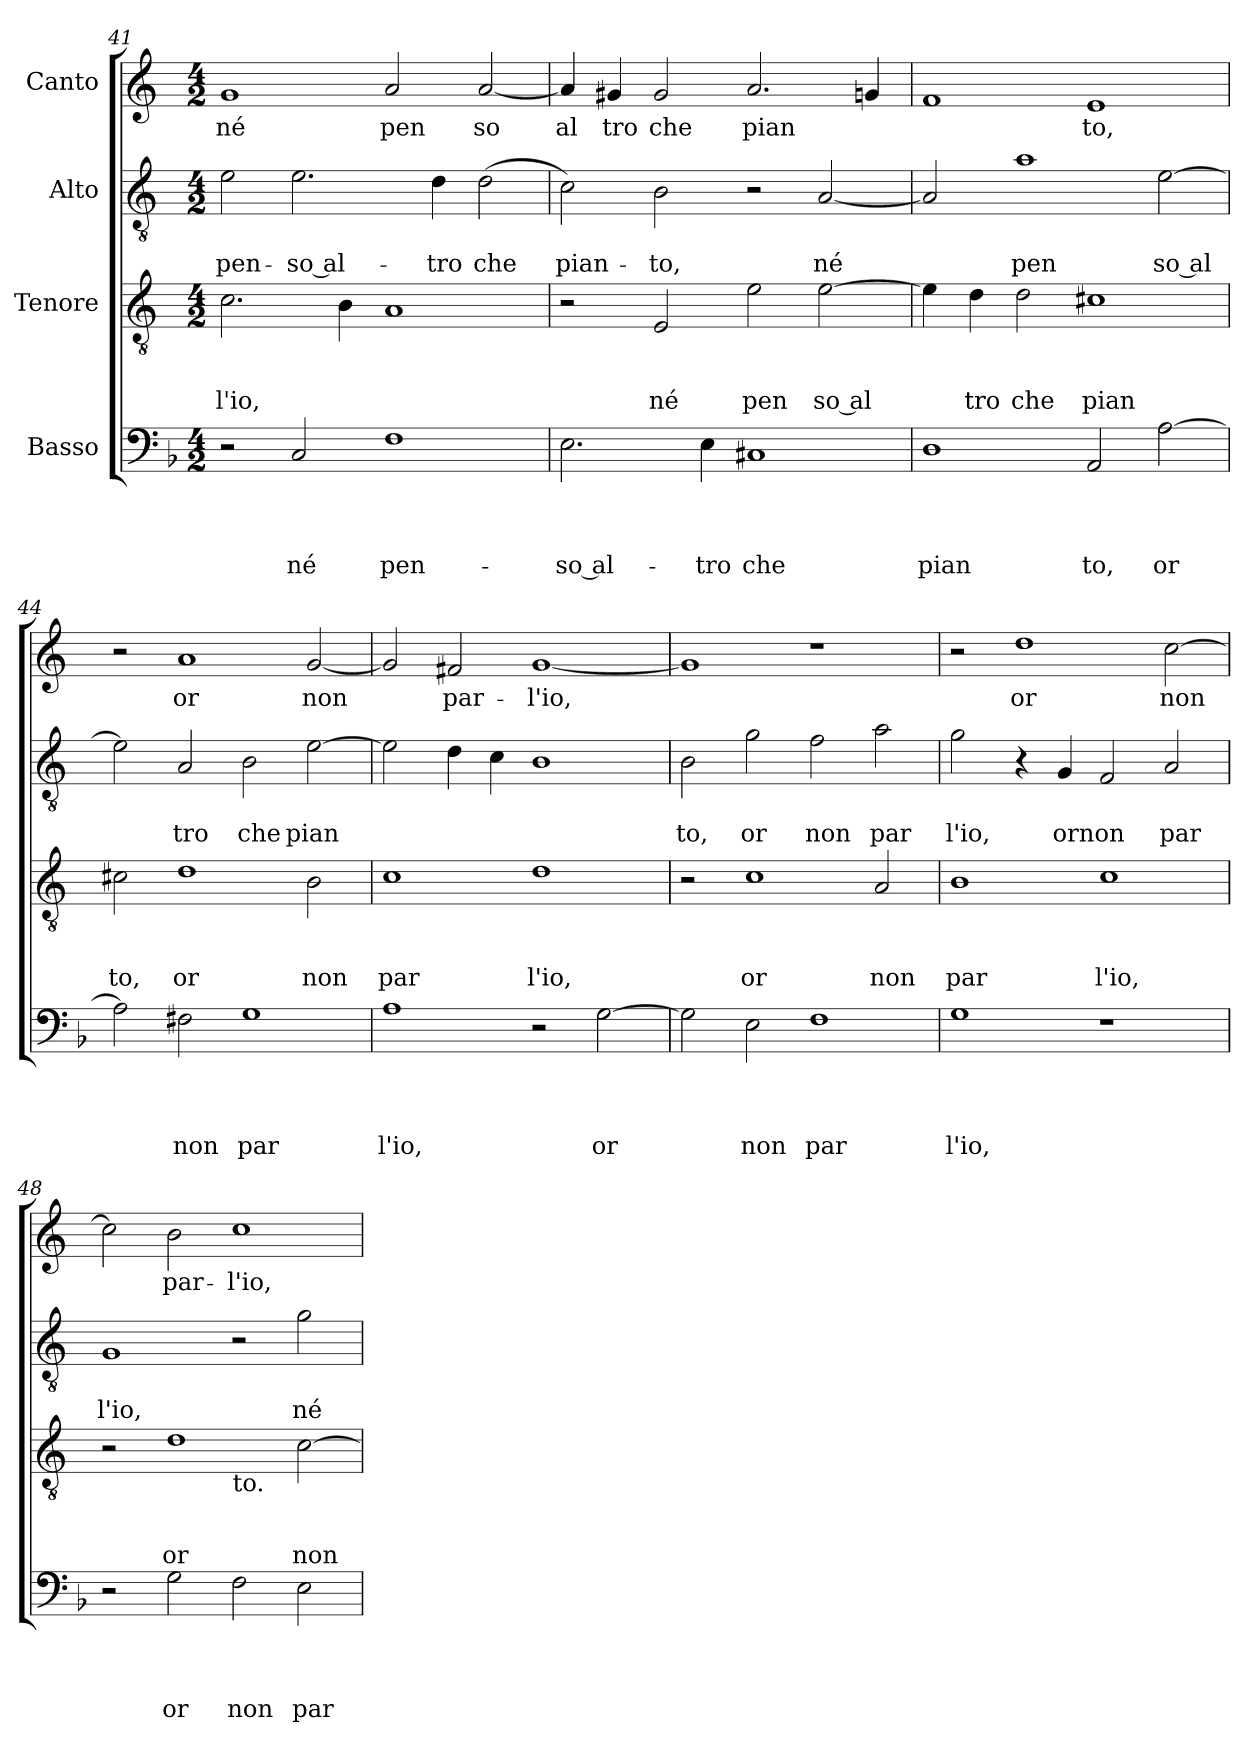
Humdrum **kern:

**kern	**text	**text	**text	**text	**kern	**text	**text	**text	**kern	**text	**text	**kern	**text
*part4	*part4	*part4	*part4	*part4	*part3	*part3	*part3	*part3	*part2	*part2	*part2	*part1	*part1
*staff4	*staff4	*staff4	*staff4	*staff4	*staff3	*staff3	*staff3	*staff3	*staff2	*staff2	*staff2	*staff1	*staff1
*I"Basso	*	*	*	*	*I"Tenore	*	*	*	*I"Alto	*	*	*I"Canto	*
*clefF4	*	*	*	*	*clefGv2	*	*	*	*clefGv2	*	*	*clefG2	*
*	*	*	*	*	*ITrd-3c-5	*	*	*	*ITrd-3c-5	*	*	*ITrd-3c-5	*
*k[b-]	*	*	*	*	*k[b-]	*	*	*	*k[b-]	*	*	*k[b-]	*
*F:	*	*	*	*	*F:	*	*	*	*F:	*	*	*F:	*
*M4/2	*	*	*	*	*M4/2	*	*	*	*M4/2	*	*	*M4/2	*
=41	=41	=41	=41	=41	=41	=41	=41	=41	=41	=41	=41	=41	=41
!	!	!	!	!	!	!	!	!LO:LY:b	!	!	!LO:LY:b	!	!LO:LY:b
2r	.	.	.	.	2.f\	.	.	l'io,	2a\	.	pen-	1cc	né
!	!	!	!	!LO:LY:b	!	!	!	!	!	!	!LO:LY:b:rj	!	!
2C/	.	.	.	né	.	.	.	.	2.a\	.	-so al-	.	.
.	.	.	.	.	4e\	.	.	.	.	.	.	.	.
!	!	!	!	!LO:LY:b	!	!	!	!	!	!	!	!	!LO:LY:b
1F	.	.	.	pen-	1d	.	.	.	.	.	.	2dd/	pen
!	!	!	!	!	!	!	!	!	!	!	!LO:LY:b	!	!
.	.	.	.	.	.	.	.	.	4g\	.	-tro	.	.
!	!	!	!	!	!	!	!	!	!	!	!LO:LY:b	!	!LO:LY:b
.	.	.	.	.	.	.	.	.	(>2g\	.	che	[<2dd/	so
=42	=42	=42	=42	=42	=42	=42	=42	=42	=42	=42	=42	=42	=42
!	!	!	!	!LO:LY:b:rj	!	!	!	!	!	!	!LO:LY:b	!	!LO:LY:b:rj
2.E\	.	.	.	-so al-	2r	.	.	.	2f\)	.	pian-	4dd/]	al
!	!	!	!	!	!	!	!	!	!	!	!	!	!LO:LY:b
.	.	.	.	.	.	.	.	.	.	.	.	4cc#X/	tro
!	!	!	!	!	!	!	!	!LO:LY:b	!	!	!LO:LY:b	!	!LO:LY:b
.	.	.	.	.	2A/	.	.	né	2e\	.	-to,	2cc#/	che
!	!	!	!	!LO:LY:b	!	!	!	!	!	!	!	!	!
4E\	.	.	.	-tro	.	.	.	.	.	.	.	.	.
!	!	!	!	!LO:LY:b	!	!	!	!LO:LY:b	!	!	!	!	!LO:LY:b
1C#X	.	.	.	che	2a\	.	.	pen	2r	.	.	2.dd/	pian
!	!	!	!	!	!	!	!	!LO:LY:b	!	!	!LO:LY:b	!	!
.	.	.	.	.	[<2a\	.	.	so al	[<2d/	.	né	.	.
.	.	.	.	.	.	.	.	.	.	.	.	4ccn</	.
!!LO:LB:g=z
=43	=43	=43	=43	=43	=43	=43	=43	=43	=43	=43	=43	=43	=43
!	!	!	!	!LO:LY:b	!	!	!	!	!	!	!	!	!
1D	.	.	.	pian	4a\]	.	.	.	2d/]	.	.	1b-	.
!	!	!	!	!	!	!	!	!LO:LY:b	!	!	!	!	!
.	.	.	.	.	4g\	.	.	tro	.	.	.	.	.
!	!	!	!	!	!	!	!	!LO:LY:b	!	!	!LO:LY:b	!	!
.	.	.	.	.	2g\	.	.	che	1dd	.	pen	.	.
!	!	!	!	!LO:LY:b	!	!	!	!LO:LY:b	!	!	!	!	!LO:LY:b
2AA/	.	.	.	to,	1f#X	.	.	pian	.	.	.	1a	to,
!	!	!	!	!LO:LY:b	!	!	!	!	!	!	!LO:LY:b	!	!
[>2A\	.	.	.	or	.	.	.	.	[>2a\	.	so al	.	.
=44	=44	=44	=44	=44	=44	=44	=44	=44	=44	=44	=44	=44	=44
!	!	!	!	!	!	!	!	!LO:LY:b	!	!	!	!	!
2A\]	.	.	.	.	2f#X\	.	.	to,	2a\]	.	.	2r	.
!	!	!	!	!LO:LY:b	!	!	!	!LO:LY:b	!	!	!LO:LY:b	!	!LO:LY:b
2F#X\	.	.	.	non	1g	.	.	or	2d/	.	tro	1dd	or
!	!	!	!	!LO:LY:b	!	!	!	!	!	!	!LO:LY:b	!	!
1G	.	.	.	par	.	.	.	.	2e\	.	che	.	.
!	!	!	!	!	!	!	!	!LO:LY:b	!	!	!LO:LY:b	!	!LO:LY:b
.	.	.	.	.	2e\	.	.	non	[>2a\	.	pian	[<2cc/	non
=45	=45	=45	=45	=45	=45	=45	=45	=45	=45	=45	=45	=45	=45
!	!	!	!	!LO:LY:b	!	!	!	!LO:LY:b	!	!	!	!	!
1A	.	.	.	l'io,	1f	.	.	par	2a\]	.	.	2cc/]	.
!	!	!	!	!	!	!	!	!	!	!	!	!	!LO:LY:b
.	.	.	.	.	.	.	.	.	4g\	.	.	2bn/	par-
.	.	.	.	.	.	.	.	.	4f\	.	.	.	.
!	!	!	!	!	!	!	!	!LO:LY:b	!	!	!	!	!LO:LY:b
2r	.	.	.	.	1g	.	.	l'io,	1e	.	.	[<1cc	-l'io,
!	!	!	!	!LO:LY:b	!	!	!	!	!	!	!	!	!
[>2G\	.	.	.	or	.	.	.	.	.	.	.	.	.
=46	=46	=46	=46	=46	=46	=46	=46	=46	=46	=46	=46	=46	=46
!	!	!	!	!	!	!	!	!	!	!	!LO:LY:b	!	!
2G\]	.	.	.	.	2r	.	.	.	2e\	.	to,	1cc]	.
!	!	!	!	!LO:LY:b	!	!	!	!LO:LY:b	!	!	!LO:LY:b	!	!
2E\	.	.	.	non	1f	.	.	or	2cc\	.	or	.	.
!	!	!	!	!LO:LY:b	!	!	!	!	!	!	!LO:LY:b	!	!
1F	.	.	.	par	.	.	.	.	2b-\	.	non	1r	.
!	!	!	!	!	!	!	!	!LO:LY:b	!	!	!LO:LY:b	!	!
.	.	.	.	.	2d/	.	.	non	2dd\	.	par	.	.
=47	=47	=47	=47	=47	=47	=47	=47	=47	=47	=47	=47	=47	=47
!	!	!	!	!LO:LY:b	!	!	!	!LO:LY:b	!	!	!LO:LY:b	!	!
1G	.	.	.	l'io,	1e	.	.	par	2cc\	.	l'io,	2r	.
!	!	!	!	!	!	!	!	!	!	!	!	!	!LO:LY:b
.	.	.	.	.	.	.	.	.	4r	.	.	1gg	or
!	!	!	!	!	!	!	!	!	!	!	!LO:LY:b	!	!
.	.	.	.	.	.	.	.	.	4c/	.	ornon	.	.
!	!	!	!	!	!	!	!	!LO:LY:b	!	!	!	!	!
1r	.	.	.	.	1f	.	.	l'io,	2B-/	.	.	.	.
!	!	!	!	!	!	!	!	!	!	!	!LO:LY:b	!	!LO:LY:b
.	.	.	.	.	.	.	.	.	2d/	.	par	[>2ff\	non
=48	=48	=48	=48	=48	=48	=48	=48	=48	=48	=48	=48	=48	=48
!	!	!	!	!	!	!	!	!	!	!	!LO:LY:b	!	!
*	*	*	*	*	*^	*	*	*	*	*	*	*	*
2r	.	.	.	.	2r	1ryy	.	.	.	1c	.	l'io,	2ff\]	.
!	!	!	!	!LO:LY:b	!	!	!	!	!LO:LY:b	!	!	!	!	!LO:LY:b
2G\	.	.	.	or	1g	.	.	.	or	.	.	.	2ee\	par-
!	!	!	!	!	!	!LO:TX:b:t=to.	!	!	!	!	!	!	!	!
!	!	!	!	!LO:LY:b	!	!	!	!	!	!	!	!	!	!LO:LY:b
2F\	.	.	.	non	.	1ryy	.	.	.	2r	.	.	1ff	-l'io,
!	!	!	!	!LO:LY:b	!	!	!	!	!LO:LY:b	!	!	!LO:LY:b	!	!
2E\	.	.	.	par	[<2f\	.	.	.	non	2cc\	.	né	.	.
*	*	*	*	*	*v	*v	*	*	*	*	*	*	*	*
=	=	=	=	=	=	=	=	=	=	=	=	=	=
*-	*-	*-	*-	*-	*-	*-	*-	*-	*-	*-	*-	*-	*-
